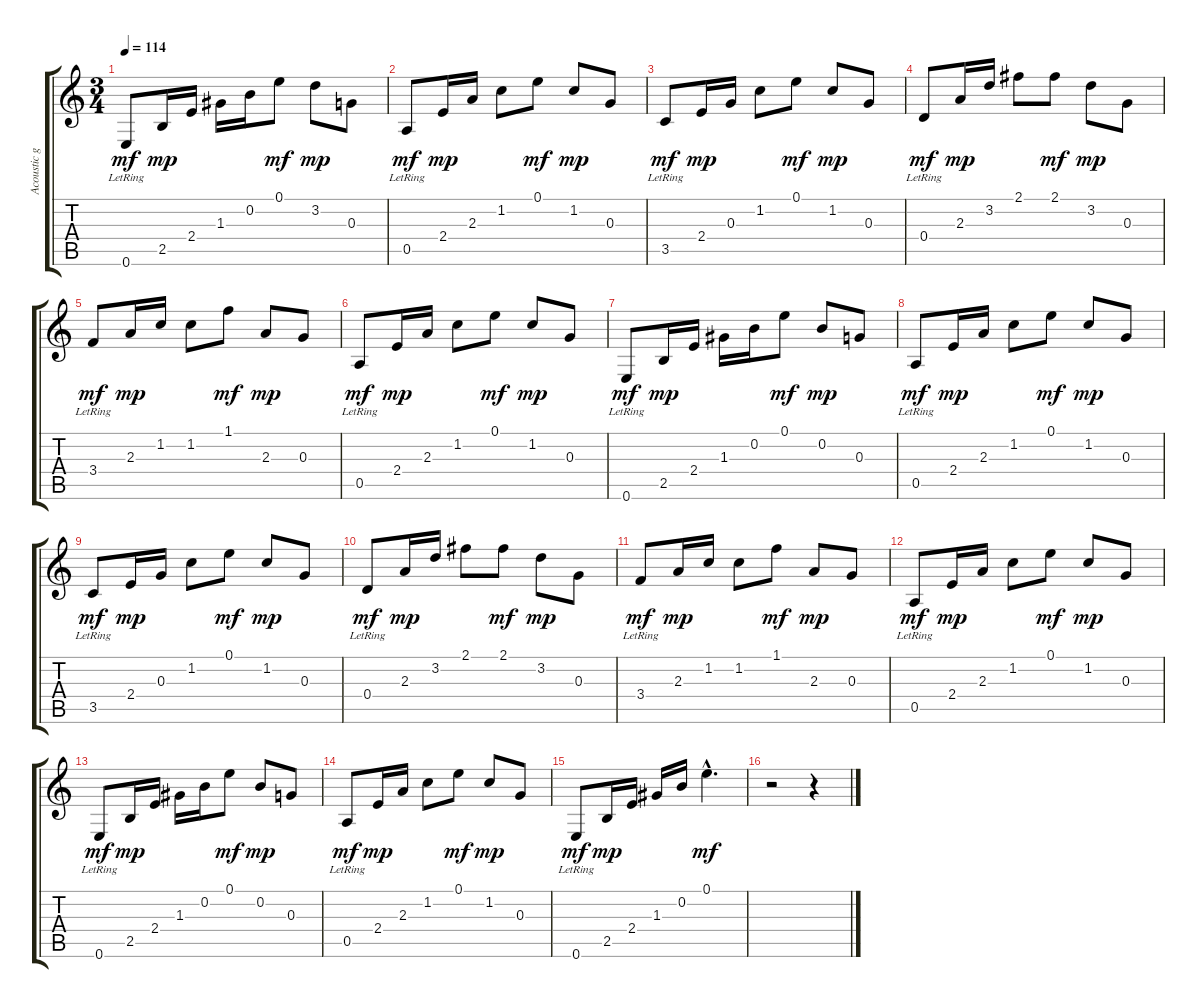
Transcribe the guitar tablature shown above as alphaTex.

\track ("Acoustic guitar" "Acoustic g") {instrument electricguitarclean}
\staff {score tabs}
\tuning (E4 B3 G3 D3 A2 E2) {hide}
\ts (3 4)
\tempo 114
\clef g2
\ks c
0.6{lr}.8{dy mf} 2.5.16{dy mp} 2.4.16 1.3.16 0.2.16 0.1.8{dy mf} 3.2.8{dy mp} 0.3.8 |
0.5{lr}.8{dy mf} 2.4.16{dy mp} 2.3.16 1.2.8 0.1.8{dy mf} 1.2.8{dy mp} 0.3.8 |
3.5{lr}.8{dy mf} 2.4.16{dy mp} 0.3.16 1.2.8 0.1.8{dy mf} 1.2.8{dy mp} 0.3.8 |
0.4{lr}.8{dy mf} 2.3.16{dy mp} 3.2.16 2.1.8 2.1.8{dy mf} 3.2.8{dy mp} 0.3.8 |
3.4{lr}.8{dy mf} 2.3.16{dy mp} 1.2.16 1.2.8 1.1.8{dy mf} 2.3.8{dy mp} 0.3.8 |
0.5{lr}.8{dy mf} 2.4.16{dy mp} 2.3.16 1.2.8 0.1.8{dy mf} 1.2.8{dy mp} 0.3.8 |
0.6{lr}.8{dy mf} 2.5.16{dy mp} 2.4.16 1.3.16 0.2.16 0.1.8{dy mf} 0.2.8{dy mp} 0.3.8 |
0.5{lr}.8{dy mf} 2.4.16{dy mp} 2.3.16 1.2.8 0.1.8{dy mf} 1.2.8{dy mp} 0.3.8 |
3.5{lr}.8{dy mf} 2.4.16{dy mp} 0.3.16 1.2.8 0.1.8{dy mf} 1.2.8{dy mp} 0.3.8 |
0.4{lr}.8{dy mf} 2.3.16{dy mp} 3.2.16 2.1.8 2.1.8{dy mf} 3.2.8{dy mp} 0.3.8 |
3.4{lr}.8{dy mf} 2.3.16{dy mp} 1.2.16 1.2.8 1.1.8{dy mf} 2.3.8{dy mp} 0.3.8 |
0.5{lr}.8{dy mf} 2.4.16{dy mp} 2.3.16 1.2.8 0.1.8{dy mf} 1.2.8{dy mp} 0.3.8 |
0.6{lr}.8{dy mf} 2.5.16{dy mp} 2.4.16 1.3.16 0.2.16 0.1.8{dy mf} 0.2.8{dy mp} 0.3.8 |
0.5{lr}.8{dy mf} 2.4.16{dy mp} 2.3.16 1.2.8 0.1.8{dy mf} 1.2.8{dy mp} 0.3.8 |
0.6{lr}.8{dy mf} 2.5.16{dy mp} 2.4.16 1.3.16 0.2.16 0.1{hac}.4{d dy mf} |
r.2 r.4
